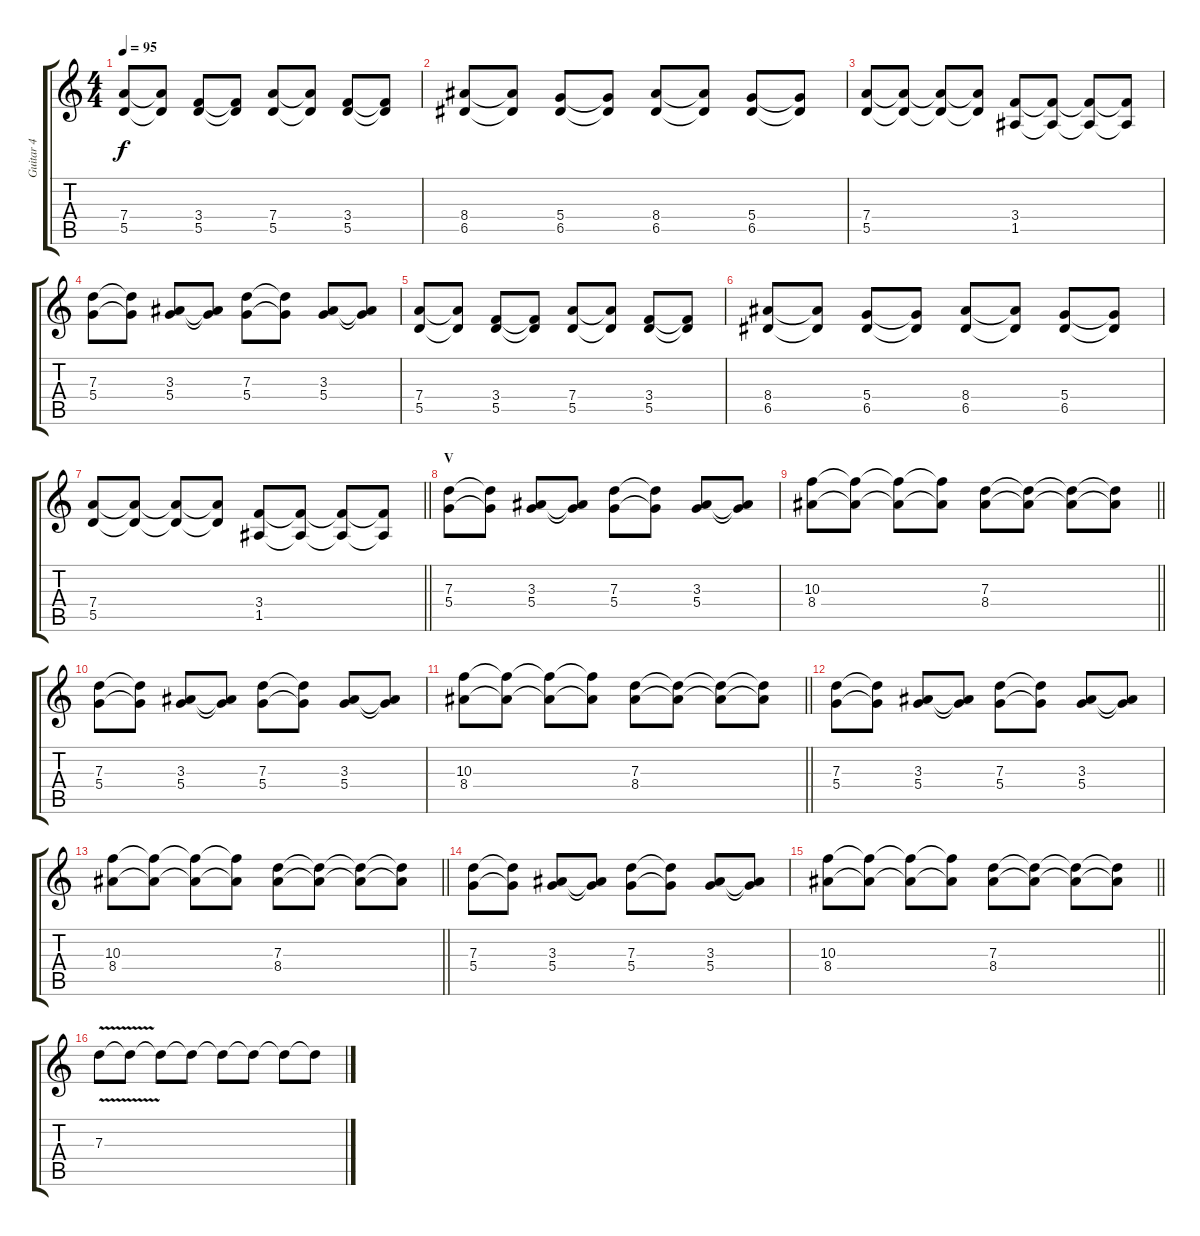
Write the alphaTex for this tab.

\track ("Guitar 4" "Guitar 4") {instrument overdrivenguitar}
\staff {score tabs}
\tuning (E4 B3 G3 D3 A2 E2) {hide}
\ts (4 4)
\tempo 95
\clef g2
\ks c
(7.4 5.5).8{dy f} (7.4{t} 5.5{t}).8 (3.4 5.5).8 (3.4{t} 5.5{t}).8 (7.4 5.5).8 (7.4{t} 5.5{t}).8 (3.4 5.5).8 (3.4{t} 5.5{t}).8 |
(8.4 6.5).8 (8.4{t} 6.5{t}).8 (5.4 6.5).8 (5.4{t} 6.5{t}).8 (8.4 6.5).8 (8.4{t} 6.5{t}).8 (5.4 6.5).8 (5.4{t} 6.5{t}).8 |
(7.4 5.5).8 (7.4{t} 5.5{t}).8 (7.4{t} 5.5{t}).8 (7.4{t} 5.5{t}).8 (3.4 1.5).8 (3.4{t} 1.5{t}).8 (3.4{t} 1.5{t}).8 (3.4{t} 1.5{t}).8 |
(7.3 5.4).8 (7.3{t} 5.4{t}).8 (3.3 5.4).8 (3.3{t} 5.4{t}).8 (7.3 5.4).8 (7.3{t} 5.4{t}).8 (3.3 5.4).8 (3.3{t} 5.4{t}).8 |
(7.4 5.5).8 (7.4{t} 5.5{t}).8 (3.4 5.5).8 (3.4{t} 5.5{t}).8 (7.4 5.5).8 (7.4{t} 5.5{t}).8 (3.4 5.5).8 (3.4{t} 5.5{t}).8 |
(8.4 6.5).8 (8.4{t} 6.5{t}).8 (5.4 6.5).8 (5.4{t} 6.5{t}).8 (8.4 6.5).8 (8.4{t} 6.5{t}).8 (5.4 6.5).8 (5.4{t} 6.5{t}).8 |
\barLineRight lightlight
(7.4 5.5).8 (7.4{t} 5.5{t}).8 (7.4{t} 5.5{t}).8 (7.4{t} 5.5{t}).8 (3.4 1.5).8 (3.4{t} 1.5{t}).8 (3.4{t} 1.5{t}).8 (3.4{t} 1.5{t}).8 |
\section ("" "V")
(7.3 5.4).8 (7.3{t} 5.4{t}).8 (3.3 5.4).8 (3.3{t} 5.4{t}).8 (7.3 5.4).8 (7.3{t} 5.4{t}).8 (3.3 5.4).8 (3.3{t} 5.4{t}).8 |
\barLineRight lightlight
(10.3 8.4).8 (10.3{t} 8.4{t}).8 (10.3{t} 8.4{t}).8 (10.3{t} 8.4{t}).8 (7.3 8.4).8 (7.3{t} 8.4{t}).8 (7.3{t} 8.4{t}).8 (7.3{t} 8.4{t}).8 |
(7.3 5.4).8 (7.3{t} 5.4{t}).8 (3.3 5.4).8 (3.3{t} 5.4{t}).8 (7.3 5.4).8 (7.3{t} 5.4{t}).8 (3.3 5.4).8 (3.3{t} 5.4{t}).8 |
\barLineRight lightlight
(10.3 8.4).8 (10.3{t} 8.4{t}).8 (10.3{t} 8.4{t}).8 (10.3{t} 8.4{t}).8 (7.3 8.4).8 (7.3{t} 8.4{t}).8 (7.3{t} 8.4{t}).8 (7.3{t} 8.4{t}).8 |
(7.3 5.4).8 (7.3{t} 5.4{t}).8 (3.3 5.4).8 (3.3{t} 5.4{t}).8 (7.3 5.4).8 (7.3{t} 5.4{t}).8 (3.3 5.4).8 (3.3{t} 5.4{t}).8 |
\barLineRight lightlight
(10.3 8.4).8 (10.3{t} 8.4{t}).8 (10.3{t} 8.4{t}).8 (10.3{t} 8.4{t}).8 (7.3 8.4).8 (7.3{t} 8.4{t}).8 (7.3{t} 8.4{t}).8 (7.3{t} 8.4{t}).8 |
(7.3 5.4).8 (7.3{t} 5.4{t}).8 (3.3 5.4).8 (3.3{t} 5.4{t}).8 (7.3 5.4).8 (7.3{t} 5.4{t}).8 (3.3 5.4).8 (3.3{t} 5.4{t}).8 |
\barLineRight lightlight
(10.3 8.4).8 (10.3{t} 8.4{t}).8 (10.3{t} 8.4{t}).8 (10.3{t} 8.4{t}).8 (7.3 8.4).8 (7.3{t} 8.4{t}).8 (7.3{t} 8.4{t}).8 (7.3{t} 8.4{t}).8 |
7.3{v}.8 7.3{t}.8 7.3{t}.8 7.3{t}.8 7.3{t}.8 7.3{t}.8 7.3{t}.8 7.3{t}.8
